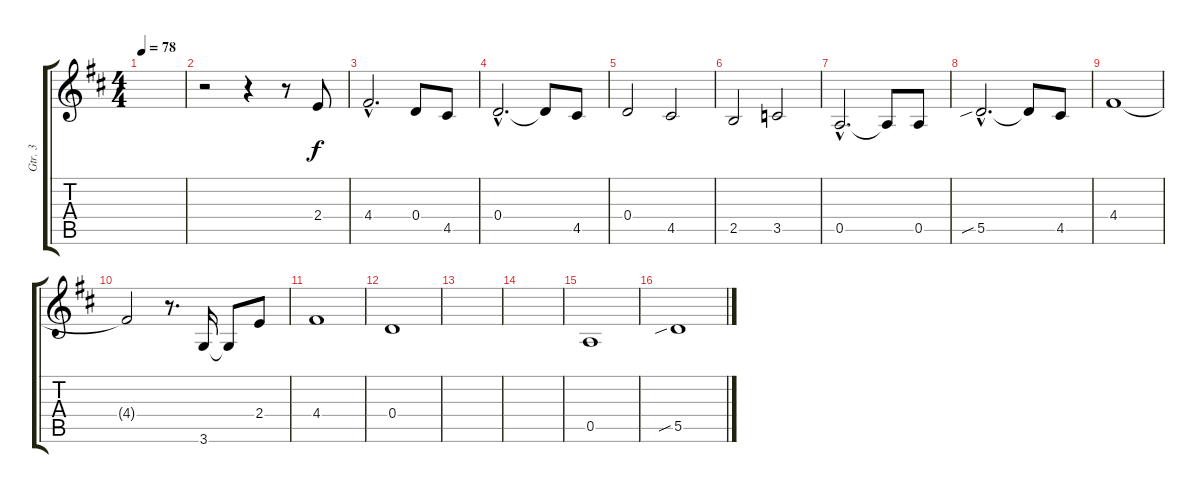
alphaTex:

\track ("Gtr. 3" "Gtr. 3") {instrument distortionguitar}
\staff {score tabs}
\tuning (E4 B3 G3 D3 A2 E2) {hide}
\ts (4 4)
\tempo 78
\clef g2
\ks d
|
r.2 r.4 r.8 2.4.8 |
4.4{hac}.2{d} 0.4.8 4.5.8 |
0.4{hac}.2{d} 0.4{t}.8 4.5.8 |
0.4.2 4.5.2 |
2.5.2 3.5.2 |
0.5{hac}.2{d} 0.5{t}.8 0.5.8 |
5.5{sib hac}.2{d} 5.5{t}.8 4.5.8 |
4.4.1 |
4.4{t}.2 r.8{d} 3.6.16 3.6{t}.8 2.4.8 |
4.4.1 |
0.4.1 |
|
|
0.5.1 |
5.5{sib}.1
